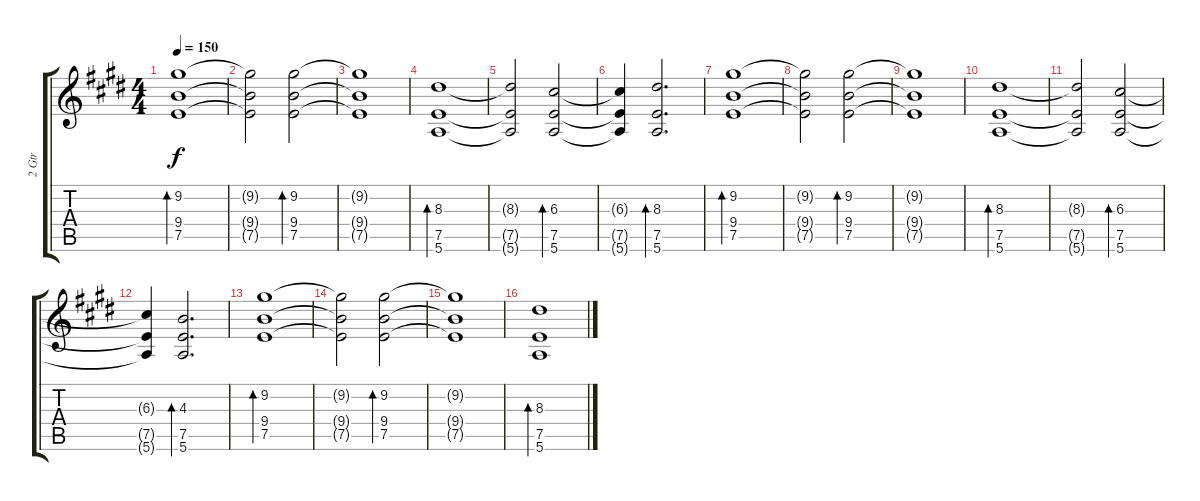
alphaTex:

\track ("2 Gtr" "2 Gtr") {instrument electricguitarjazz}
\staff {score tabs}
\tuning (E4 B3 G3 D3 A2 E2) {hide}
\ts (4 4)
\tempo 150
\clef g2
\ks e
(9.2 9.4 7.5).1{bd 480 dy f} |
(9.2{t} 9.4{t} 7.5{t}).2 (9.2 9.4 7.5).2{bd 480} |
(9.2{t} 9.4{t} 7.5{t}).1 |
(8.3 7.5 5.6).1{bd 480} |
(8.3{t} 7.5{t} 5.6{t}).2 (6.3 7.5 5.6).2{bd 120} |
(6.3{t} 7.5{t} 5.6{t}).4 (8.3 7.5 5.6).2{d bd 120} |
(9.2 9.4 7.5).1{bd 480} |
(9.2{t} 9.4{t} 7.5{t}).2 (9.2 9.4 7.5).2{bd 480} |
(9.2{t} 9.4{t} 7.5{t}).1 |
(8.3 7.5 5.6).1{bd 480} |
(8.3{t} 7.5{t} 5.6{t}).2 (6.3 7.5 5.6).2{bd 120} |
(6.3{t} 7.5{t} 5.6{t}).4 (4.3 7.5 5.6).2{d bd 120} |
(9.2 9.4 7.5).1{bd 480} |
(9.2{t} 9.4{t} 7.5{t}).2 (9.2 9.4 7.5).2{bd 480} |
(9.2{t} 9.4{t} 7.5{t}).1 |
(8.3 7.5 5.6).1{bd 480}
